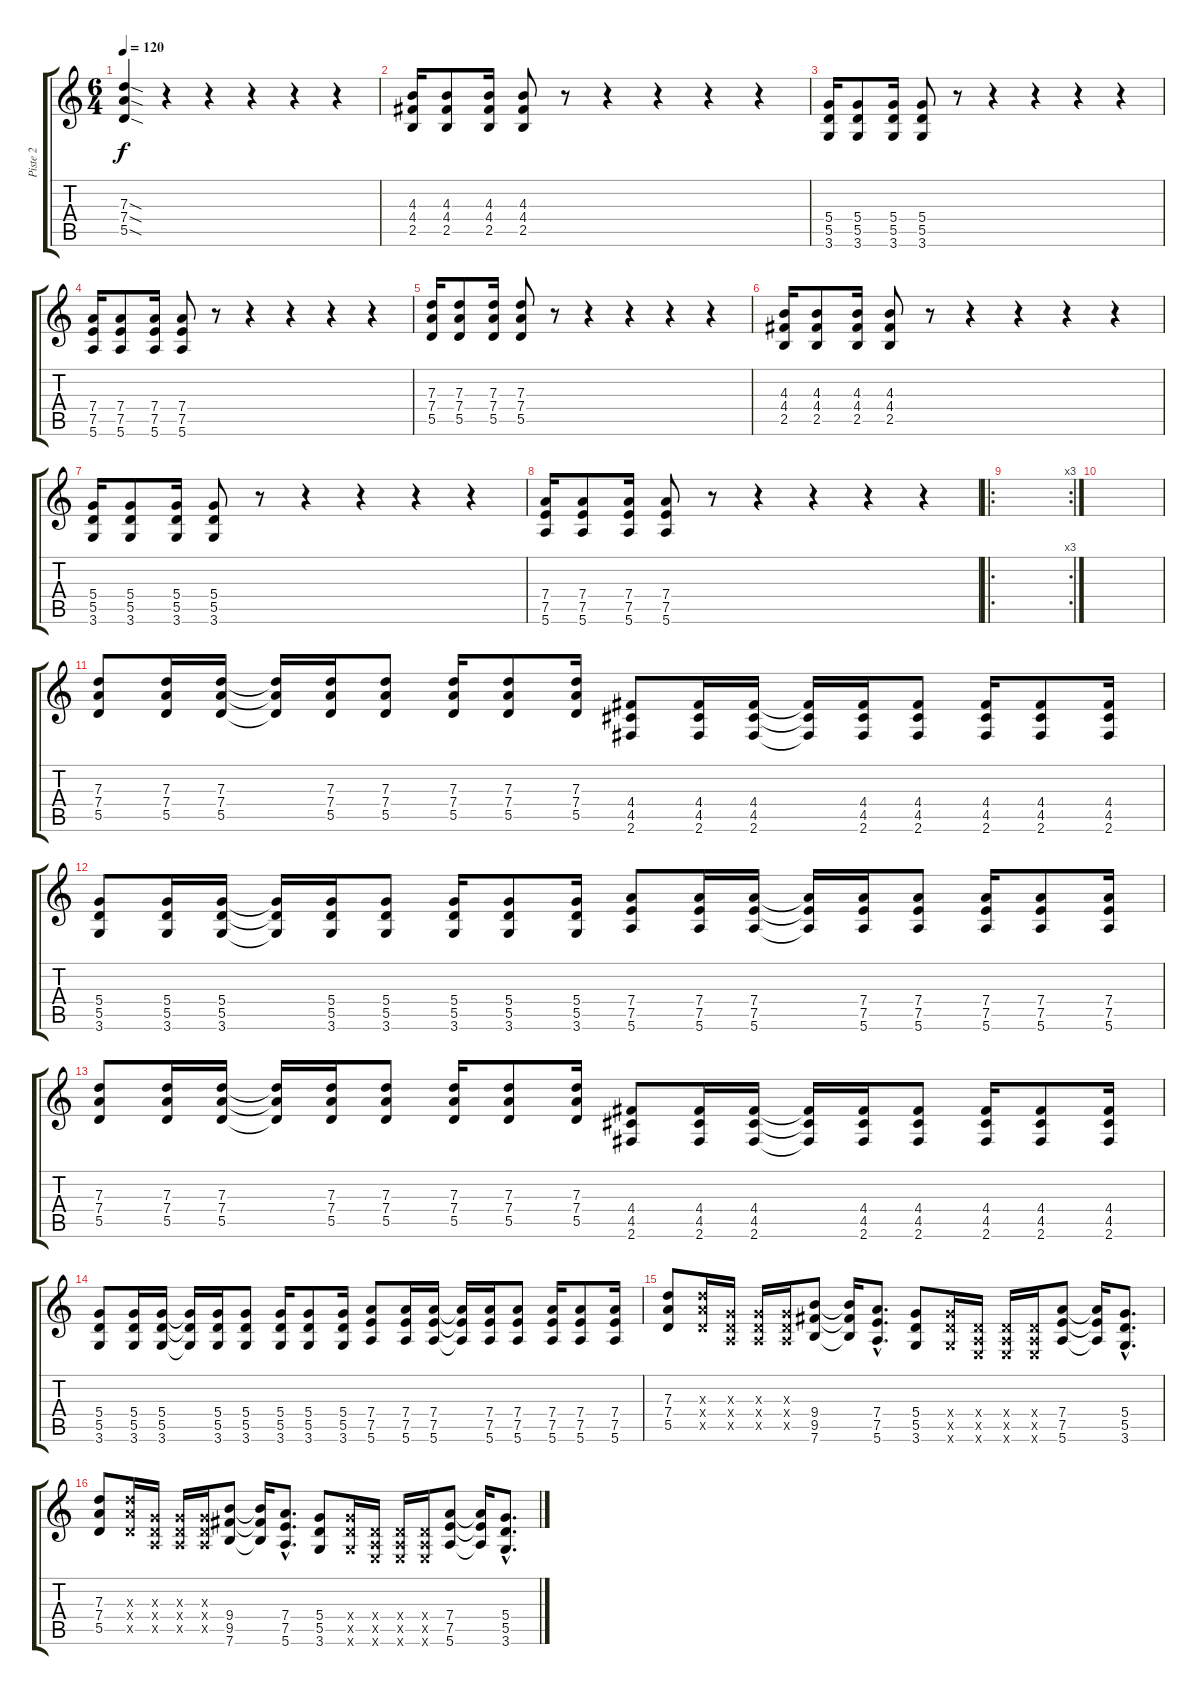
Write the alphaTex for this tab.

\track ("Piste 2" "Piste 2") {instrument distortionguitar}
\staff {score tabs}
\tuning (E4 B3 G3 D3 A2 E2) {hide}
\ts (6 4)
\tempo 120
\clef g2
\ks c
(7.3{sod} 7.4{sod} 5.5{sod}).4{dy f} r.4 r.4 r.4 r.4 r.4 |
(4.3 4.4 2.5).16 (4.3 4.4 2.5).8 (4.3 4.4 2.5).16 (4.3 4.4 2.5).8 r.8 r.4 r.4 r.4 r.4 |
(5.4 5.5 3.6).16 (5.4 5.5 3.6).8 (5.4 5.5 3.6).16 (5.4 5.5 3.6).8 r.8 r.4 r.4 r.4 r.4 |
(7.4 7.5 5.6).16 (7.4 7.5 5.6).8 (7.4 7.5 5.6).16 (7.4 7.5 5.6).8 r.8 r.4 r.4 r.4 r.4 |
(7.3 7.4 5.5).16 (7.3 7.4 5.5).8 (7.3 7.4 5.5).16 (7.3 7.4 5.5).8 r.8 r.4 r.4 r.4 r.4 |
(4.3 4.4 2.5).16 (4.3 4.4 2.5).8 (4.3 4.4 2.5).16 (4.3 4.4 2.5).8 r.8 r.4 r.4 r.4 r.4 |
(5.4 5.5 3.6).16 (5.4 5.5 3.6).8 (5.4 5.5 3.6).16 (5.4 5.5 3.6).8 r.8 r.4 r.4 r.4 r.4 |
(7.4 7.5 5.6).16 (7.4 7.5 5.6).8 (7.4 7.5 5.6).16 (7.4 7.5 5.6).8 r.8 r.4 r.4 r.4 r.4 |
\ro
\rc 3
|
|
(7.3 7.4 5.5).8 (7.3 7.4 5.5).16 (7.3 7.4 5.5).16 (7.3{t} 7.4{t} 5.5{t}).16 (7.3 7.4 5.5).16 (7.3 7.4 5.5).8 (7.3 7.4 5.5).16 (7.3 7.4 5.5).8 (7.3 7.4 5.5).16 (4.4 4.5 2.6).8 (4.4 4.5 2.6).16 (4.4 4.5 2.6).16 (4.4{t} 4.5{t} 2.6{t}).16 (4.4 4.5 2.6).16 (4.4 4.5 2.6).8 (4.4 4.5 2.6).16 (4.4 4.5 2.6).8 (4.4 4.5 2.6).16 |
(5.4 5.5 3.6).8 (5.4 5.5 3.6).16 (5.4 5.5 3.6).16 (5.4{t} 5.5{t} 3.6{t}).16 (5.4 5.5 3.6).16 (5.4 5.5 3.6).8 (5.4 5.5 3.6).16 (5.4 5.5 3.6).8 (5.4 5.5 3.6).16 (7.4 7.5 5.6).8 (7.4 7.5 5.6).16 (7.4 7.5 5.6).16 (7.4{t} 7.5{t} 5.6{t}).16 (7.4 7.5 5.6).16 (7.4 7.5 5.6).8 (7.4 7.5 5.6).16 (7.4 7.5 5.6).8 (7.4 7.5 5.6).16 |
(7.3 7.4 5.5).8 (7.3 7.4 5.5).16 (7.3 7.4 5.5).16 (7.3{t} 7.4{t} 5.5{t}).16 (7.3 7.4 5.5).16 (7.3 7.4 5.5).8 (7.3 7.4 5.5).16 (7.3 7.4 5.5).8 (7.3 7.4 5.5).16 (4.4 4.5 2.6).8 (4.4 4.5 2.6).16 (4.4 4.5 2.6).16 (4.4{t} 4.5{t} 2.6{t}).16 (4.4 4.5 2.6).16 (4.4 4.5 2.6).8 (4.4 4.5 2.6).16 (4.4 4.5 2.6).8 (4.4 4.5 2.6).16 |
(5.4 5.5 3.6).8 (5.4 5.5 3.6).16 (5.4 5.5 3.6).16 (5.4{t} 5.5{t} 3.6{t}).16 (5.4 5.5 3.6).16 (5.4 5.5 3.6).8 (5.4 5.5 3.6).16 (5.4 5.5 3.6).8 (5.4 5.5 3.6).16 (7.4 7.5 5.6).8 (7.4 7.5 5.6).16 (7.4 7.5 5.6).16 (7.4{t} 7.5{t} 5.6{t}).16 (7.4 7.5 5.6).16 (7.4 7.5 5.6).8 (7.4 7.5 5.6).16 (7.4 7.5 5.6).8 (7.4 7.5 5.6).16 |
(7.3 7.4 5.5).8 (7.3{x} 7.4{x} 5.5{x}).16 (0.3{x} 0.4{x} 0.5{x}).16 (0.3{x} 0.4{x} 0.5{x}).16 (0.3{x} 0.4{x} 0.5{x}).16 (9.4 9.5 7.6).8 (9.4{t} 9.5{t} 7.6{t}).16 (7.4{hac} 7.5{hac} 5.6{hac}).8{d} (5.4 5.5 3.6).8 (5.4{x} 5.5{x} 3.6{x}).16 (0.4{x} 0.5{x} 0.6{x}).16 (0.4{x} 0.5{x} 0.6{x}).16 (0.4{x} 0.5{x} 0.6{x}).16 (7.4 7.5 5.6).8 (7.4{t} 7.5{t} 5.6{t}).16 (5.4{hac} 5.5{hac} 3.6{hac}).8{d} |
(7.3 7.4 5.5).8 (7.3{x} 7.4{x} 5.5{x}).16 (0.3{x} 0.4{x} 0.5{x}).16 (0.3{x} 0.4{x} 0.5{x}).16 (0.3{x} 0.4{x} 0.5{x}).16 (9.4 9.5 7.6).8 (9.4{t} 9.5{t} 7.6{t}).16 (7.4{hac} 7.5{hac} 5.6{hac}).8{d} (5.4 5.5 3.6).8 (5.4{x} 5.5{x} 3.6{x}).16 (0.4{x} 0.5{x} 0.6{x}).16 (0.4{x} 0.5{x} 0.6{x}).16 (0.4{x} 0.5{x} 0.6{x}).16 (7.4 7.5 5.6).8 (7.4{t} 7.5{t} 5.6{t}).16 (5.4{hac} 5.5{hac} 3.6{hac}).8{d}
